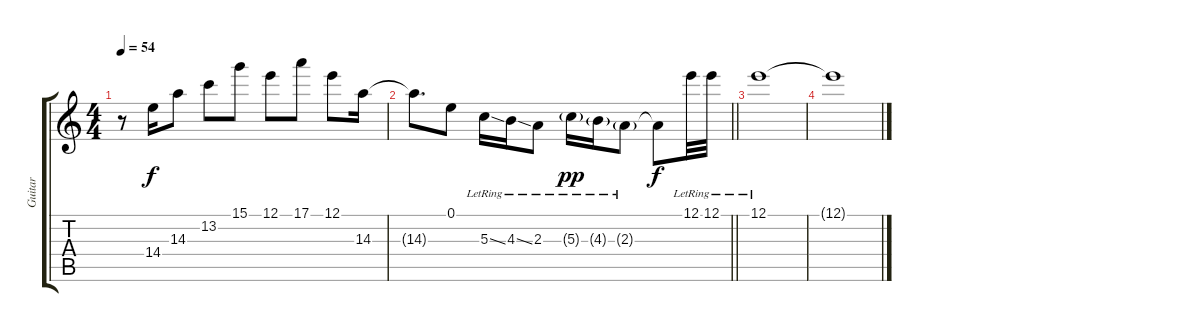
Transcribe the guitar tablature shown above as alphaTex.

\track ("Guitar" "Guitar") {instrument electricguitarclean}
\staff {score tabs}
\tuning (E4 B3 G3 D3 A2 E2) {hide}
\ts (4 4)
\tempo 54
\clef g2
\ks c
r.8{dy f} 14.4.16 14.3.8 13.2.8 15.1.8 12.1.8 17.1.8 12.1.8 14.3.16 |
\barLineRight lightlight
14.3{t}.8{d} 0.1.8 5.3{ss lr}.16 4.3{ss lr}.16 2.3{lr}.8 5.3{g lr}.16{dy pp} 4.3{g lr}.16 2.3{g lr}.8 2.3{t}.8{dy f} 12.1{lr}.32 12.1{lr}.32 |
12.1{lr}.1 |
12.1{t}.1
